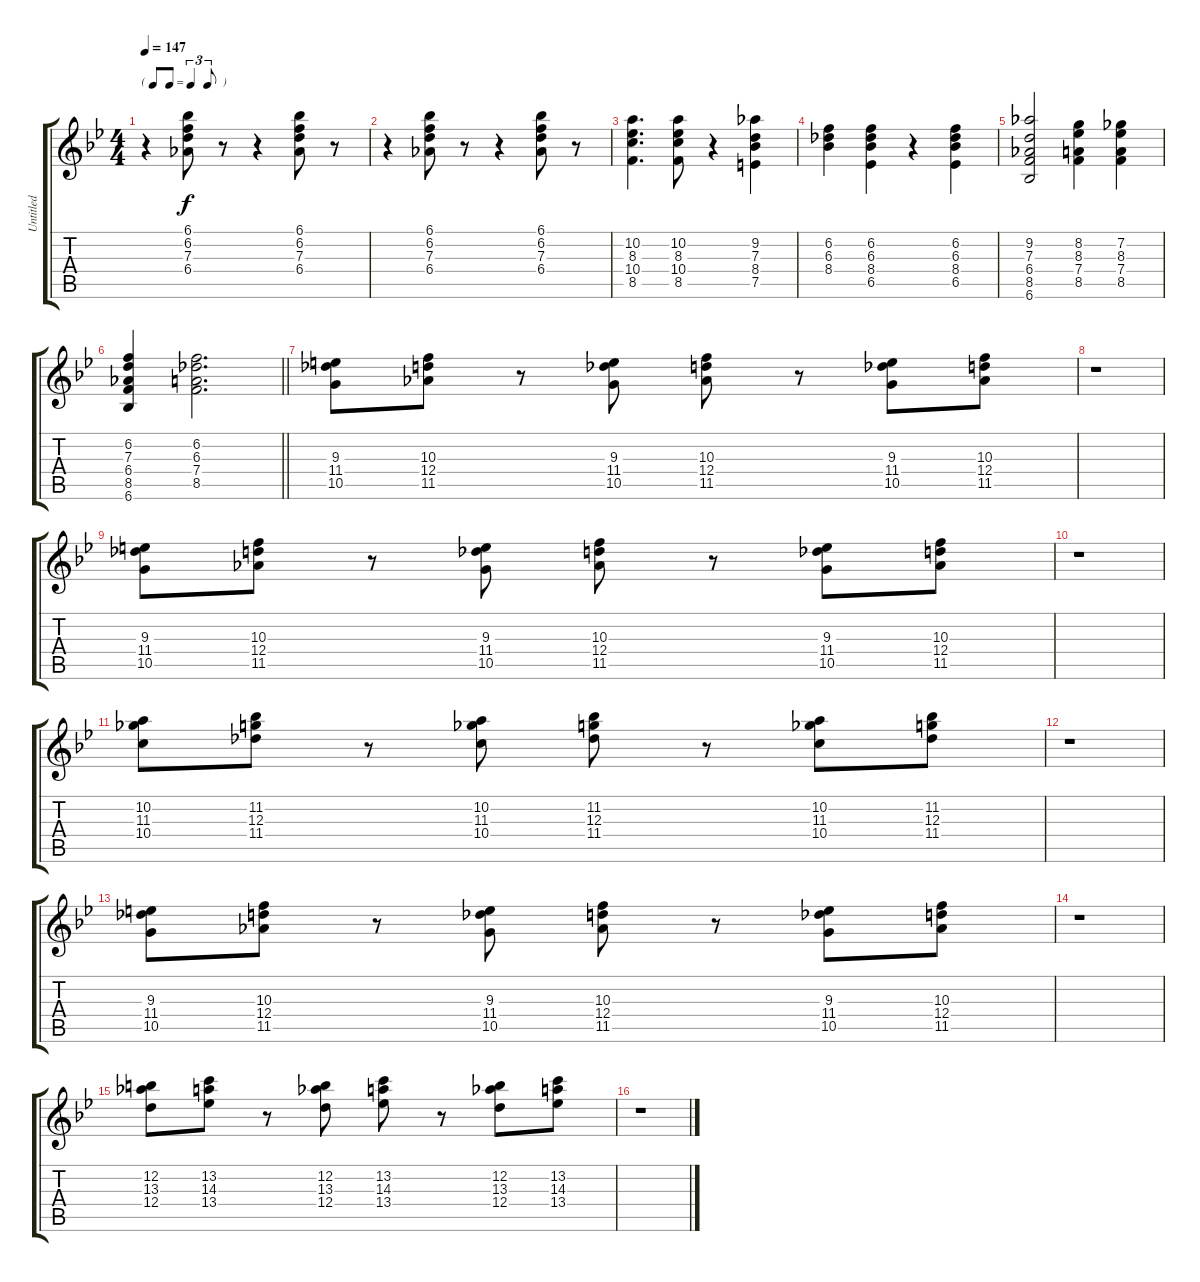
\track ("Untitled" "Untitled") {instrument acousticguitarsteel}
\staff {score tabs}
\tuning (E4 B3 G3 D3 A2 E2) {hide}
\ts (4 4)
\tf triplet8th
\tempo 147
\clef g2
\ks bb
r.4{dy f} (6.1 6.2 7.3 6.4).8 r.8 r.4 (6.1 6.2 7.3 6.4).8 r.8 |
r.4 (6.1 6.2 7.3 6.4).8 r.8 r.4 (6.1 6.2 7.3 6.4).8 r.8 |
(10.2 8.3 10.4 8.5).4{d} (10.2 8.3 10.4 8.5).8 r.4 (9.2 7.3 8.4 7.5).4 |
(6.2 6.3 8.4).4 (6.2 6.3 8.4 6.5).4 r.4 (6.2 6.3 8.4 6.5).4 |
(9.2 7.3 6.4 8.5 6.6).2 (8.2 8.3 7.4 8.5).4 (7.2 8.3 7.4 8.5).4 |
\barLineRight lightlight
(6.2 7.3 6.4 8.5 6.6).4 (6.2 6.3 7.4 8.5).2{d} |
(9.3 11.4 10.5).8 (10.3 12.4 11.5).8 r.8 (9.3 11.4 10.5).8 (10.3 12.4 11.5).8 r.8 (9.3 11.4 10.5).8 (10.3 12.4 11.5).8 |
r.1 |
(9.3 11.4 10.5).8 (10.3 12.4 11.5).8 r.8 (9.3 11.4 10.5).8 (10.3 12.4 11.5).8 r.8 (9.3 11.4 10.5).8 (10.3 12.4 11.5).8 |
r.1 |
(10.2 11.3 10.4).8 (11.2 12.3 11.4).8 r.8 (10.2 11.3 10.4).8 (11.2 12.3 11.4).8 r.8 (10.2 11.3 10.4).8 (11.2 12.3 11.4).8 |
r.1 |
(9.3 11.4 10.5).8 (10.3 12.4 11.5).8 r.8 (9.3 11.4 10.5).8 (10.3 12.4 11.5).8 r.8 (9.3 11.4 10.5).8 (10.3 12.4 11.5).8 |
r.1 |
(12.2 13.3 12.4).8 (13.2 14.3 13.4).8 r.8 (12.2 13.3 12.4).8 (13.2 14.3 13.4).8 r.8 (12.2 13.3 12.4).8 (13.2 14.3 13.4).8 |
r.1
